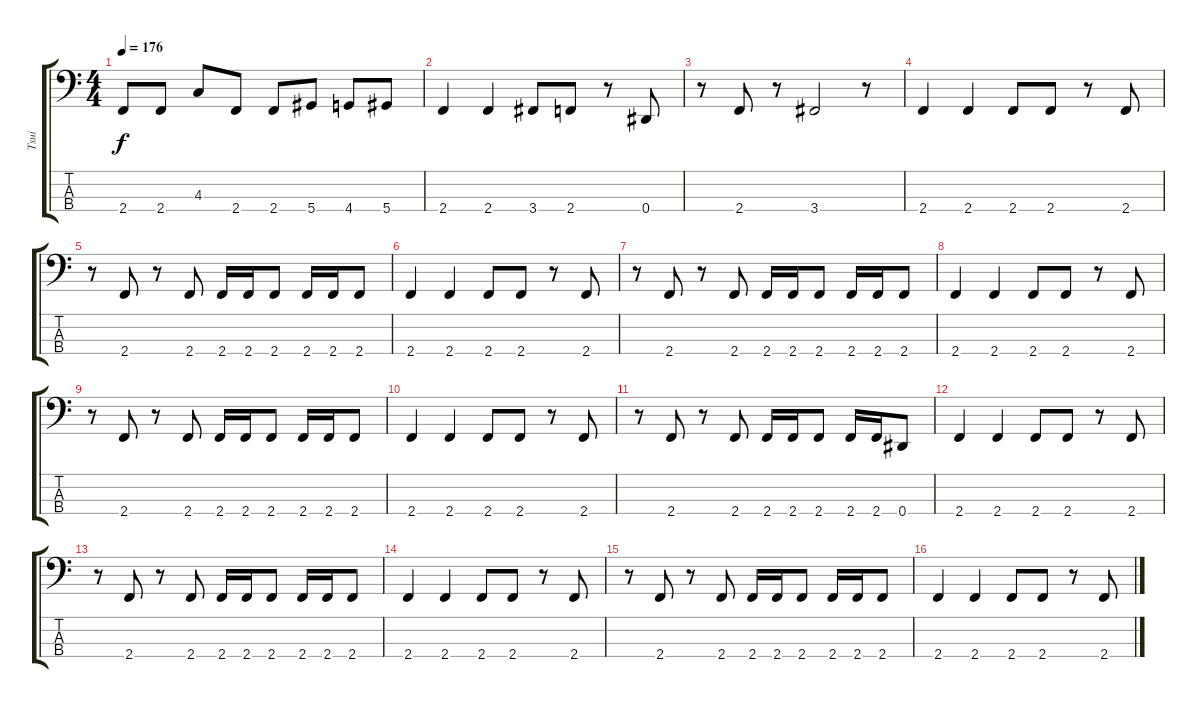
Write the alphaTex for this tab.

\track ("Tsui" "Tsui") {instrument electricbassfinger}
\staff {score tabs}
\tuning (Gb2 Db2 Ab1 Eb1) {hide}
\ts (4 4)
\tempo 176
\clef f4
\ks c
2.4.8{dy f} 2.4.8 4.3.8 2.4.8 2.4.8 5.4.8 4.4.8 5.4.8 |
2.4.4 2.4.4 3.4.8 2.4.8 r.8 0.4.8 |
r.8 2.4.8 r.8 3.4.2 r.8 |
2.4.4 2.4.4 2.4.8 2.4.8 r.8 2.4.8 |
r.8 2.4.8 r.8 2.4.8 2.4.16 2.4.16 2.4.8 2.4.16 2.4.16 2.4.8 |
2.4.4 2.4.4 2.4.8 2.4.8 r.8 2.4.8 |
r.8 2.4.8 r.8 2.4.8 2.4.16 2.4.16 2.4.8 2.4.16 2.4.16 2.4.8 |
2.4.4 2.4.4 2.4.8 2.4.8 r.8 2.4.8 |
r.8 2.4.8 r.8 2.4.8 2.4.16 2.4.16 2.4.8 2.4.16 2.4.16 2.4.8 |
2.4.4 2.4.4 2.4.8 2.4.8 r.8 2.4.8 |
r.8 2.4.8 r.8 2.4.8 2.4.16 2.4.16 2.4.8 2.4.16 2.4.16 0.4.8 |
2.4.4 2.4.4 2.4.8 2.4.8 r.8 2.4.8 |
r.8 2.4.8 r.8 2.4.8 2.4.16 2.4.16 2.4.8 2.4.16 2.4.16 2.4.8 |
2.4.4 2.4.4 2.4.8 2.4.8 r.8 2.4.8 |
r.8 2.4.8 r.8 2.4.8 2.4.16 2.4.16 2.4.8 2.4.16 2.4.16 2.4.8 |
2.4.4 2.4.4 2.4.8 2.4.8 r.8 2.4.8
